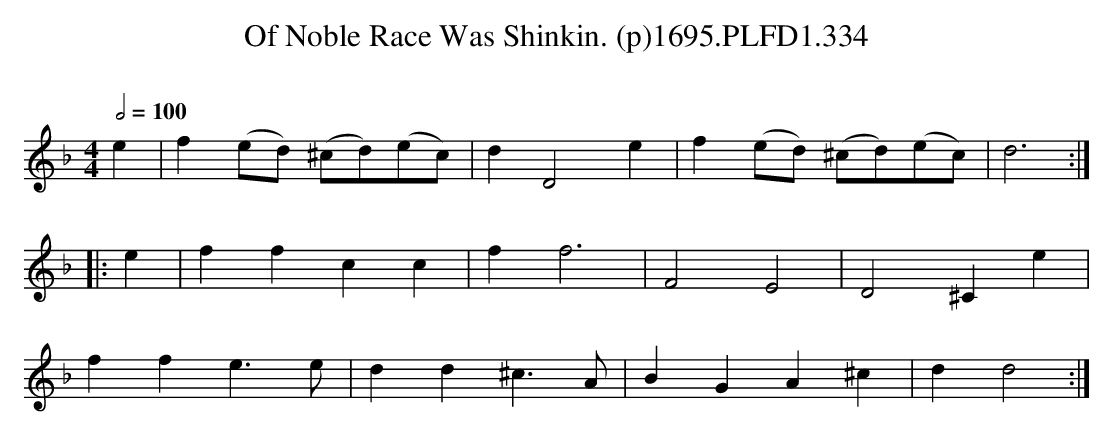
X:1
T:Of Noble Race Was Shinkin. (p)1695.PLFD1.334
M:4/4
L:1/4
Q:1/2=100
O:
K:Dm
e|f(e/d/) (^c/d/)(e/c/)|dD2e|f(e/d/) (^c/d/)(e/c/)|d3:|
|:e|ffcc|ff3|F2E2|D2^Ce|
ffe>e|dd^c>A|BGA^c|dd2:|
